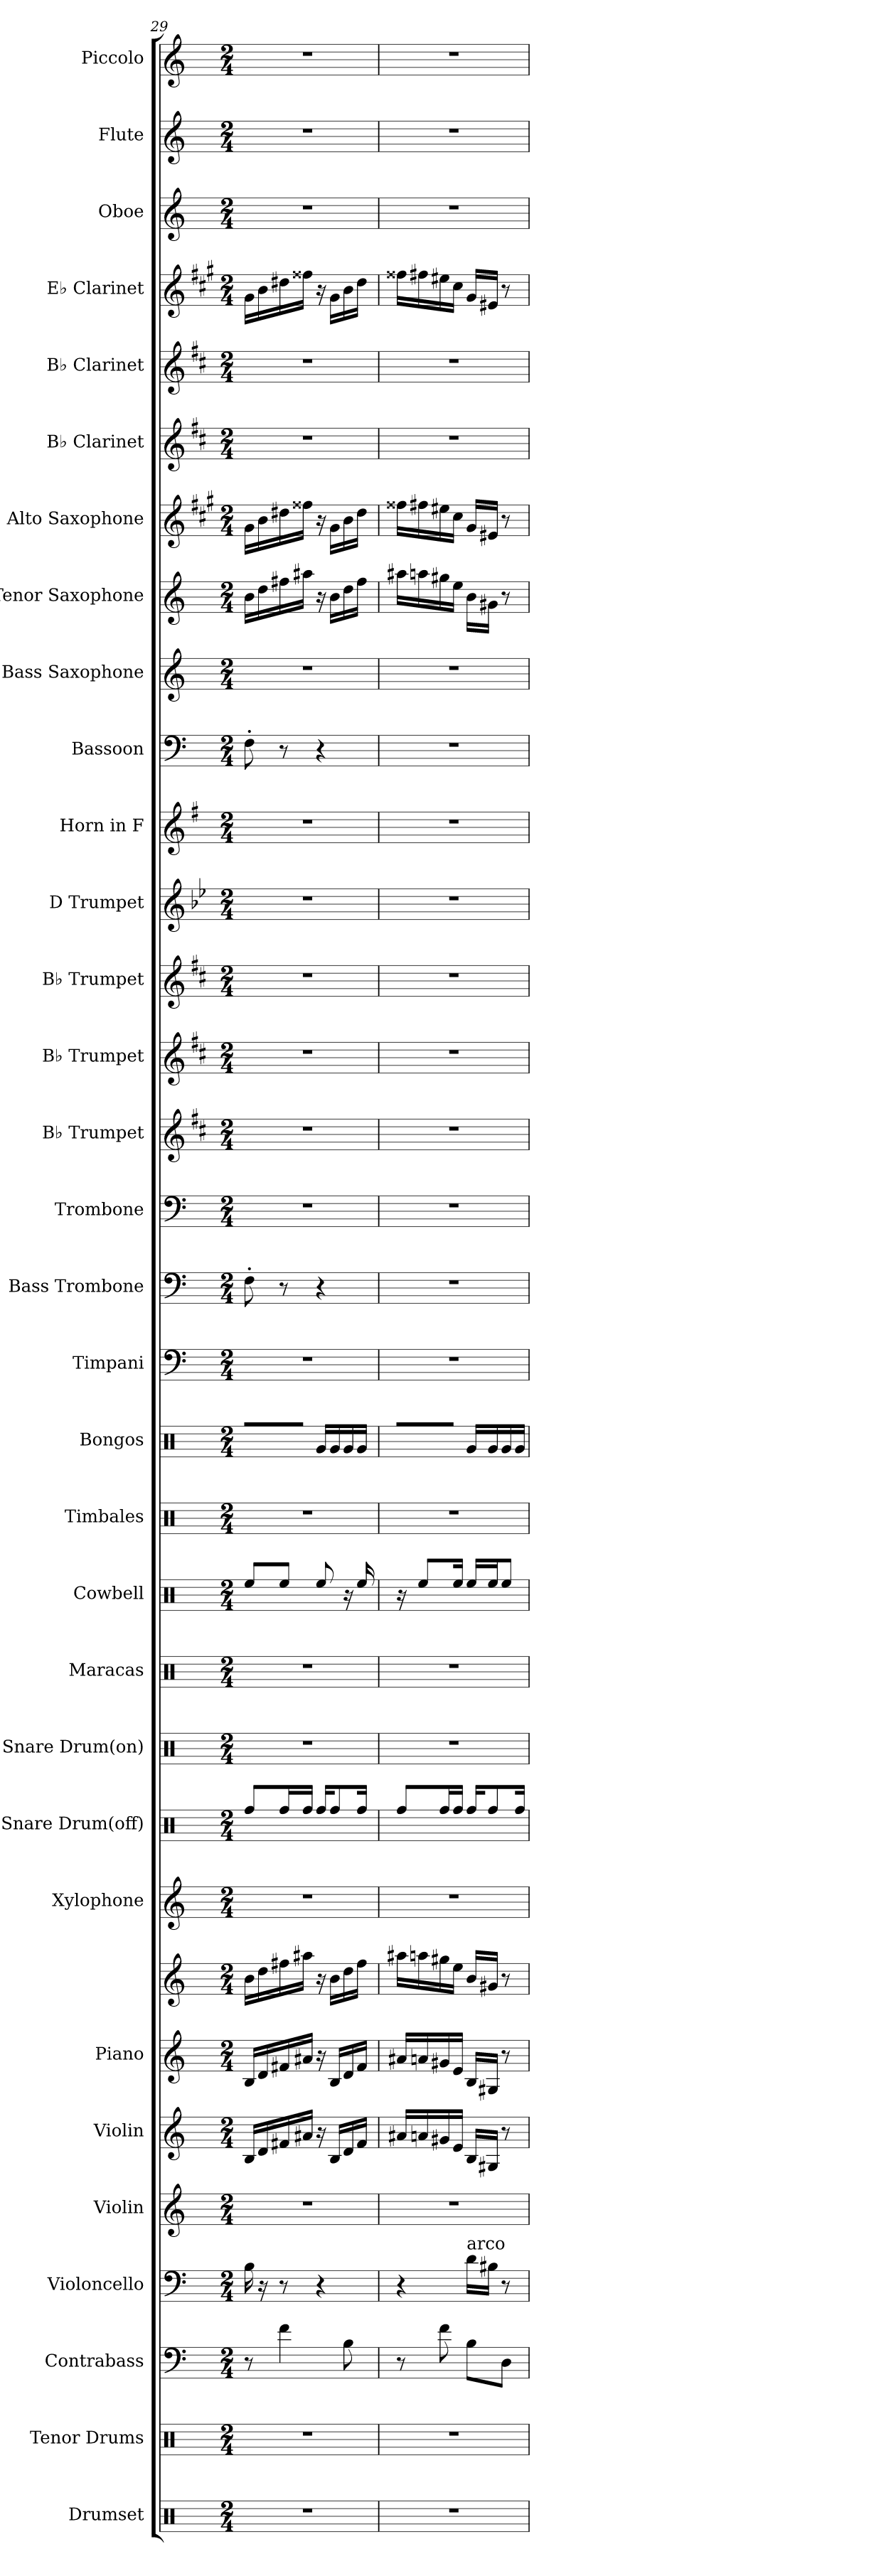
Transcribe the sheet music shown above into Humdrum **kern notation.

**kern	**kern	**kern	**kern	**kern	**kern	**kern	**kern	**kern	**kern	**kern	**kern	**kern	**kern	**kern	**kern	**kern	**kern	**kern	**kern	**kern	**kern	**kern	**kern	**kern	**kern	**kern	**kern	**kern	**kern	**kern	**kern	**kern
*part32	*part31	*part30	*part29	*part28	*part27	*part26	*part26	*part25	*part24	*part23	*part22	*part21	*part20	*part19	*part18	*part17	*part16	*part15	*part14	*part13	*part12	*part11	*part10	*part9	*part8	*part7	*part6	*part5	*part4	*part3	*part2	*part1
*staff33	*staff32	*staff31	*staff30	*staff29	*staff28	*staff27	*staff26	*staff25	*staff24	*staff23	*staff22	*staff21	*staff20	*staff19	*staff18	*staff17	*staff16	*staff15	*staff14	*staff13	*staff12	*staff11	*staff10	*staff9	*staff8	*staff7	*staff6	*staff5	*staff4	*staff3	*staff2	*staff1
*I"Drumset	*I"Tenor Drums	*I"Contrabass	*I"Violoncello	*I"Violin	*I"Violin	*I"Piano	*	*I"Xylophone	*I"Snare Drum(off)	*I"Snare Drum(on)	*I"Maracas	*I"Cowbell	*I"Timbales	*I"Bongos	*I"Timpani	*I"Bass Trombone	*I"Trombone	*I"B♭ Trumpet	*I"B♭ Trumpet	*I"B♭ Trumpet	*I"D Trumpet	*I"Horn in F	*I"Bassoon	*I"Bass Saxophone	*I"Tenor Saxophone	*I"Alto Saxophone	*I"B♭ Clarinet	*I"B♭ Clarinet	*I"E♭ Clarinet	*I"Oboe	*I"Flute	*I"Piccolo
*I'Drs.	*I'T.D.	*I'Cb.	*I'Vc.	*I'Vln.	*I'Vln.	*I'Pno.	*	*I'Xyl.	*	*I'Sn. Dr.	*I'Mrcs.	*I'Cowbell	*I'Timb.	*I'Bongos	*I'Timp.	*I'B. Tbn.	*I'Tbn.	*I'B♭ Tpt.	*I'B♭ Tpt.	*I'B♭ Tpt.	*I'D Tpt.	*	*I'Bsn.	*I'B. Sax.	*I'T. Sax.	*I'A. Sax.	*I'B♭ Cl.	*I'B♭ Cl.	*I'E♭ Cl.	*I'Ob.	*I'Fl.	*I'Picc.
*clefX	*clefX	*clefF4	*clefF4	*clefG2	*clefG2	*clefG2	*clefG2	*clefG2	*clefX	*clefX	*clefX	*clefX	*clefX	*clefX	*clefF4	*clefF4	*clefF4	*clefG2	*clefG2	*clefG2	*clefG2	*clefG2	*clefF4	*clefG2	*clefG2	*clefG2	*clefG2	*clefG2	*clefG2	*clefG2	*clefG2	*clefG2
*	*	*ITrd7c12	*	*	*	*	*	*ITrd-7c-12	*	*	*	*	*	*	*	*	*	*ITrd1c2	*ITrd1c2	*ITrd1c2	*ITrd-1c-2	*ITrd4c7	*	*ITrd15c26	*ITrd8c14	*ITrd5c9	*ITrd1c2	*ITrd1c2	*ITrd-2c-3	*	*	*ITrd-7c-12
*k[]	*k[]	*k[]	*k[]	*k[]	*k[]	*k[]	*k[]	*k[]	*k[]	*k[]	*k[]	*k[]	*k[]	*k[]	*k[]	*k[]	*k[]	*k[]	*k[]	*k[]	*k[]	*k[]	*k[]	*k[]	*k[]	*k[]	*k[]	*k[]	*k[]	*k[]	*k[]	*k[]
*M2/4	*M2/4	*M2/4	*M2/4	*M2/4	*M2/4	*M2/4	*M2/4	*M2/4	*M2/4	*M2/4	*M2/4	*M2/4	*M2/4	*M2/4	*M2/4	*M2/4	*M2/4	*M2/4	*M2/4	*M2/4	*M2/4	*M2/4	*M2/4	*M2/4	*M2/4	*M2/4	*M2/4	*M2/4	*M2/4	*M2/4	*M2/4	*M2/4
=29	=29	=29	=29	=29	=29	=29	=29	=29	=29	=29	=29	=29	=29	=29	=29	=29	=29	=29	=29	=29	=29	=29	=29	=29	=29	=29	=29	=29	=29	=29	=29	=29
2r	2r	8r	16B\	2r	16B/LL	16B/LL	16b\LL	2r	8Rff/L	2r	2r	8Ree/L	2r	16R/LL	2r	8F'\	2r	2r	2r	2r	2r	2r	8F'\	2r	16B\LL	16B\LL	2r	2r	16b\LL	2r	2r	2r
.	.	.	16r	.	16d/	16d/	16dd\	.	.	.	.	.	.	16R/	.	.	.	.	.	.	.	.	.	.	16d\	16d\	.	.	16dd\	.	.	.
.	.	4F\	8r	.	16f#X/	16f#X/	16ff#X\	.	16Rff/L	.	.	8Ree/J	.	16R/	.	8r	.	.	.	.	.	.	8r	.	16f#X\	16f#X\	.	.	16ff#X\	.	.	.
.	.	.	.	.	16a#X/JJ	16a#X/JJ	16aa#X\JJ	.	16Rff/JJ	.	.	.	.	16R/JJ	.	.	.	.	.	.	.	.	.	.	16a#X\JJ	16a#X\JJ	.	.	16aa#X\JJ	.	.	.
.	.	.	4r	.	16r	16r	16r	.	16Rff/KL	.	.	8Ree/	.	16Rg/LL	.	4r	.	.	.	.	.	.	4r	.	16r	16r	.	.	16r	.	.	.
.	.	.	.	.	16B/LL	16B/LL	16b\LL	.	8Rff/	.	.	.	.	16Rg/	.	.	.	.	.	.	.	.	.	.	16B\LL	16B\LL	.	.	16b\LL	.	.	.
.	.	8BB\	.	.	16d/	16d/	16dd\	.	.	.	.	16r	.	16Rg/	.	.	.	.	.	.	.	.	.	.	16d\	16d\	.	.	16dd\	.	.	.
.	.	.	.	.	16f#/JJ	16f#/JJ	16ff#\JJ	.	16Rff/Jk	.	.	16Ree/	.	16Rg/JJ	.	.	.	.	.	.	.	.	.	.	16f#\JJ	16f#\JJ	.	.	16ff#\JJ	.	.	.
=30	=30	=30	=30	=30	=30	=30	=30	=30	=30	=30	=30	=30	=30	=30	=30	=30	=30	=30	=30	=30	=30	=30	=30	=30	=30	=30	=30	=30	=30	=30	=30	=30
2r	2r	8r	4r	2r	16a#X/LL	16a#X/LL	16aa#X\LL	2r	8Rff/L	2r	2r	16r	2r	16R/LL	2r	2r	2r	2r	2r	2r	2r	2r	2r	2r	16a#X\LL	16a#X\LL	2r	2r	16aa#X\LL	2r	2r	2r
.	.	.	.	.	16an/	16an/	16aan\	.	.	.	.	8Ree/L	.	16R/	.	.	.	.	.	.	.	.	.	.	16an\	16an\	.	.	16aan\	.	.	.
.	.	8F\	.	.	16g#X/	16g#X/	16gg#X\	.	16Rff/L	.	.	.	.	16R/	.	.	.	.	.	.	.	.	.	.	16g#X\	16g#X\	.	.	16gg#X\	.	.	.
.	.	.	.	.	16e/JJ	16e/JJ	16ee\JJ	.	16Rff/JJ	.	.	16Ree/Jk	.	16R/JJ	.	.	.	.	.	.	.	.	.	.	16e\JJ	16e\JJ	.	.	16ee\JJ	.	.	.
!	!	!	!LO:TX:a:t=arco	!	!	!	!	!	!	!	!	!	!	!	!	!	!	!	!	!	!	!	!	!	!	!	!	!	!	!	!	!
.	.	8BB\L	16d\LL	.	16B/LL	16B/LL	16b/LL	.	16Rff/KL	.	.	16Ree/LL	.	16Rg/LL	.	.	.	.	.	.	.	.	.	.	16B\LL	16B/LL	.	.	16b/LL	.	.	.
.	.	.	16B#X\JJ	.	16G#X/JJ	16G#X/JJ	16g#X/JJ	.	8Rff/	.	.	16Ree/J	.	16Rg/	.	.	.	.	.	.	.	.	.	.	16G#X\JJ	16G#X/JJ	.	.	16g#X/JJ	.	.	.
.	.	8DD\J	8r	.	8r	8r	8r	.	.	.	.	8Ree/J	.	16Rg/	.	.	.	.	.	.	.	.	.	.	8r	8r	.	.	8r	.	.	.
.	.	.	.	.	.	.	.	.	16Rff/Jk	.	.	.	.	16Rg/JJ	.	.	.	.	.	.	.	.	.	.	.	.	.	.	.	.	.	.
=	=	=	=	=	=	=	=	=	=	=	=	=	=	=	=	=	=	=	=	=	=	=	=	=	=	=	=	=	=	=	=	=
*-	*-	*-	*-	*-	*-	*-	*-	*-	*-	*-	*-	*-	*-	*-	*-	*-	*-	*-	*-	*-	*-	*-	*-	*-	*-	*-	*-	*-	*-	*-	*-	*-
